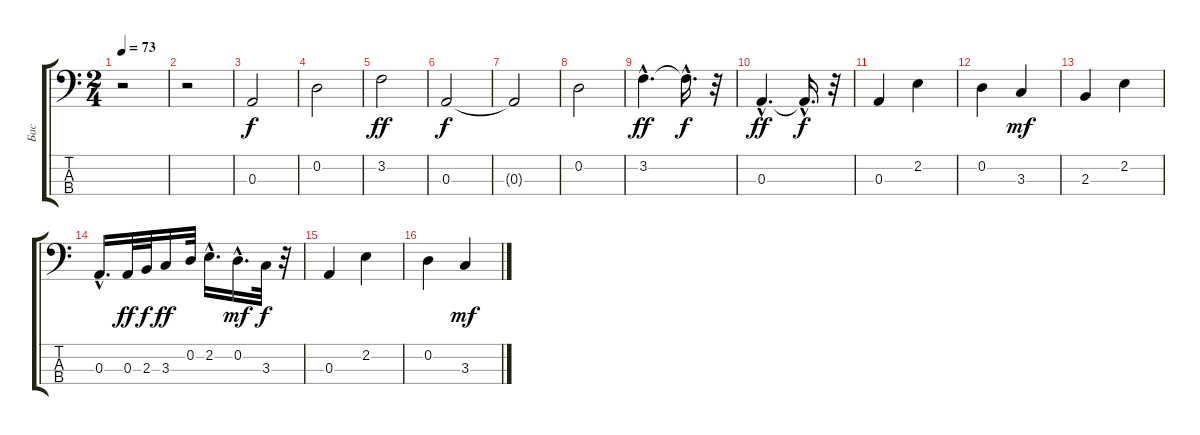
\track ("Бас" "Бас") {instrument fretlessbass}
\staff {score tabs}
\tuning (G2 D2 A1 E1) {hide}
\ts (2 4)
\tempo 73
\clef f4
\ks c
r.2{dy f instrument fretlessbass} |
r.2 |
0.3.2 |
0.2.2 |
3.2.2{dy ff} |
0.3.2{dy f} |
0.3{t}.2 |
0.2.2 |
3.2{hac}.4{d dy ff} 3.2{hac t}.16{d dy f} r.32 |
0.3{hac}.4{d dy ff} 0.3{hac t}.16{d dy f} r.32 |
0.3.4 2.2.4 |
0.2.4 3.3.4{dy mf} |
2.3.4 2.2.4 |
0.3{hac}.16{d} 0.3.32{dy ff} 2.3.32{dy f} 3.3.16{dy ff} 0.2.32 2.2{hac}.16{d} 0.2{hac}.16{d dy mf} 3.3.32{dy f} r.32 |
0.3.4 2.2.4 |
0.2.4 3.3.4{dy mf}
